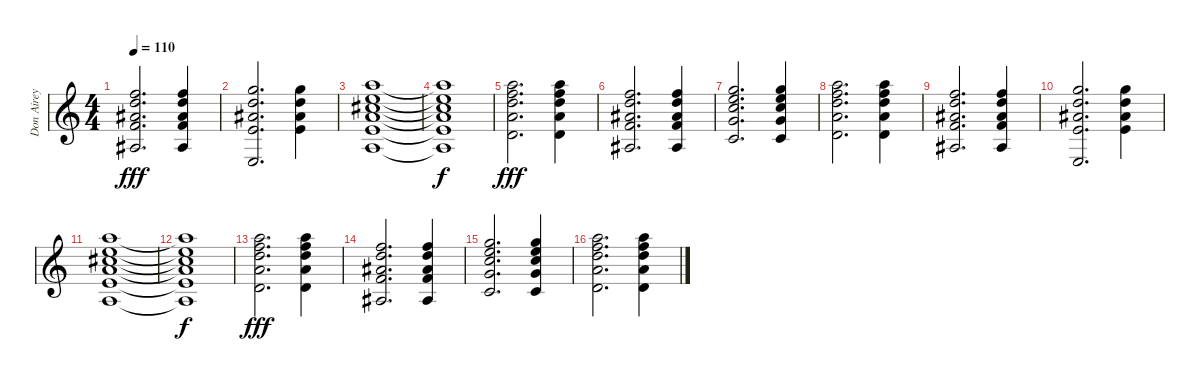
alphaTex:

\track ("Don Airey - Keyboard" "Don Airey ") {instrument pad3polysynth}
\staff {score}
\tuning (E4 B3 G3 D3 A2 E2) {hide}
\ts (4 4)
\tempo 110
\clef g2
\ks c
(18.2 19.3 20.4 20.5 18.6).2{d dy fff} (18.2 19.3 20.4 20.5 18.6).4 |
(15.1 15.2 15.3 14.4 12.6).2{d} (15.1 15.2 15.3 14.4).4 |
(17.1 17.2 18.3 19.4 19.5 17.6).1 |
(17.1{t} 17.2{t} 18.3{t} 19.4{t} 19.5{t} 17.6{t}).1{dy f} |
(17.1 18.2 19.3 19.4 17.5).2{d dy fff} (17.1 18.2 19.3 19.4 17.5).4 |
(18.2 19.3 20.4 20.5 18.6).2{d} (18.2 19.3 20.4 20.5 18.6).4 |
(15.1 17.2 17.3 17.4 15.5).2{d} (15.1 17.2 17.3 17.4 15.5).4 |
(17.1 18.2 19.3 19.4 17.5).2{d} (17.1 18.2 19.3 19.4 17.5).4 |
(18.2 19.3 20.4 20.5 18.6).2{d} (18.2 19.3 20.4 20.5 18.6).4 |
(15.1 15.2 15.3 14.4 12.6).2{d} (15.1 15.2 15.3 14.4).4 |
(17.1 17.2 18.3 19.4 19.5 17.6).1 |
(17.1{t} 17.2{t} 18.3{t} 19.4{t} 19.5{t} 17.6{t}).1{dy f} |
(17.1 18.2 19.3 19.4 17.5).2{d dy fff} (17.1 18.2 19.3 19.4 17.5).4 |
(18.2 19.3 20.4 20.5 18.6).2{d} (18.2 19.3 20.4 20.5 18.6).4 |
(15.1 17.2 17.3 17.4 15.5).2{d} (15.1 17.2 17.3 17.4 15.5).4 |
(17.1 18.2 19.3 19.4 17.5).2{d} (17.1 18.2 19.3 19.4 17.5).4
